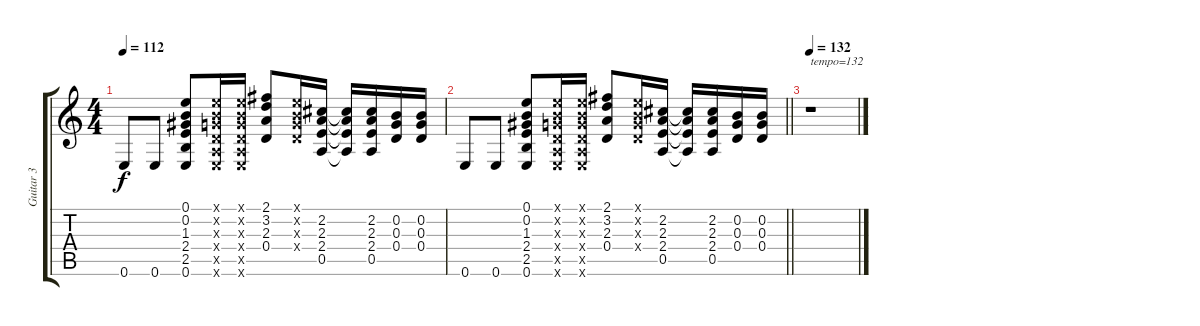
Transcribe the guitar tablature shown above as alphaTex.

\track ("Guitar 3" "Guitar 3") {instrument acousticguitarnylon}
\staff {score tabs}
\tuning (E4 B3 G3 D3 A2 E2) {hide}
\ts (4 4)
\tempo 112
\clef g2
\ks c
0.6.8{dy f} 0.6.8 (0.1 0.2 1.3 2.4 2.5 0.6).8 (0.1{x} 0.2{x} 0.3{x} 0.4{x} 0.5{x} 0.6{x}).16 (0.1{x} 0.2{x} 0.3{x} 0.4{x} 0.5{x} 0.6{x}).16 (2.1 3.2 2.3 0.4).8 (0.1{x} 0.2{x} 0.3{x} 0.4{x}).16 (2.2 2.3 2.4 0.5).16 (2.2{t} 2.3{t} 2.4{t} 0.5{t}).16 (2.2 2.3 2.4 0.5).16 (0.2 0.3 0.4).16 (0.2 0.3 0.4).16 |
\barLineRight lightlight
0.6.8 0.6.8 (0.1 0.2 1.3 2.4 2.5 0.6).8 (0.1{x} 0.2{x} 0.3{x} 0.4{x} 0.5{x} 0.6{x}).16 (0.1{x} 0.2{x} 0.3{x} 0.4{x} 0.5{x} 0.6{x}).16 (2.1 3.2 2.3 0.4).8 (0.1{x} 0.2{x} 0.3{x} 0.4{x}).16 (2.2 2.3 2.4 0.5).16 (2.2{t} 2.3{t} 2.4{t} 0.5{t}).16 (2.2 2.3 2.4 0.5).16 (0.2 0.3 0.4).16 (0.2 0.3 0.4).16 |
\tempo 132
r.1{txt "tempo=132"}
